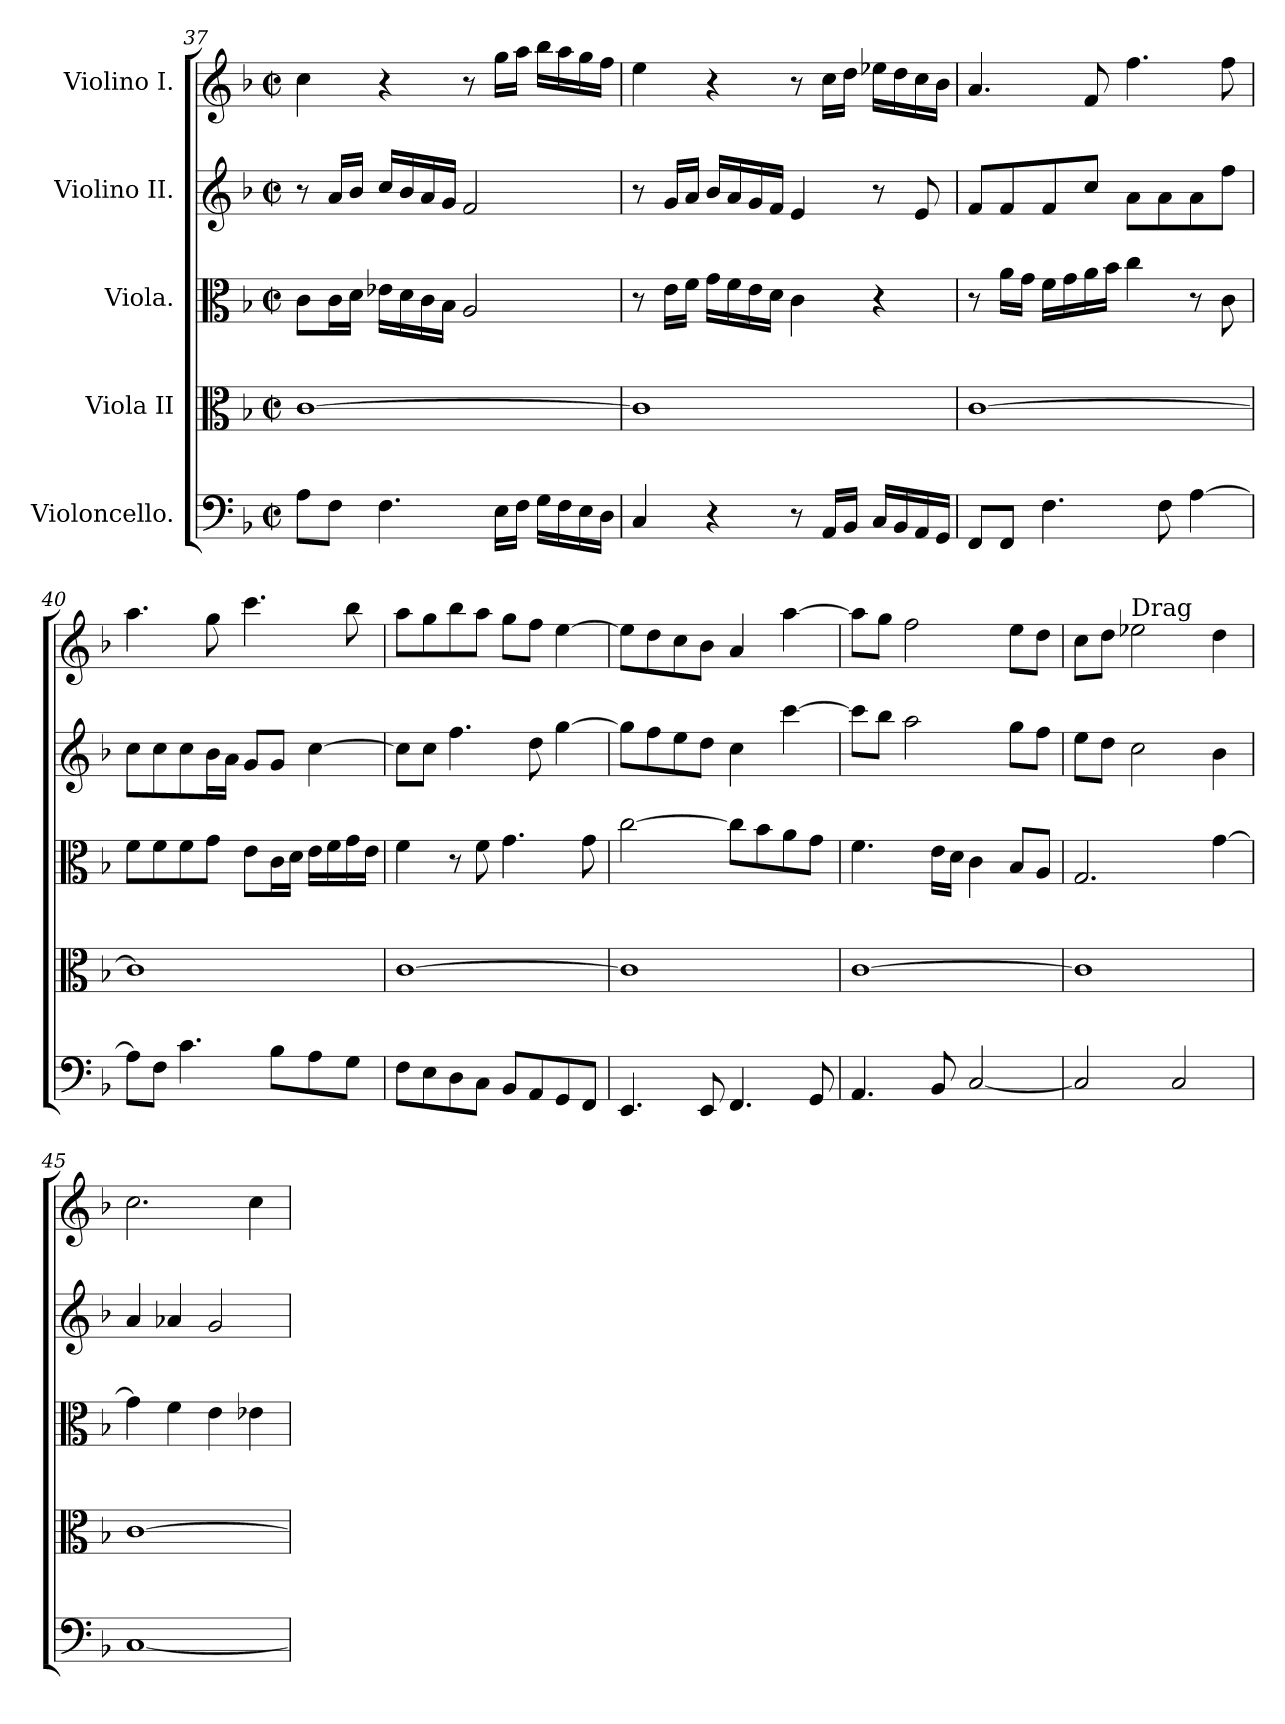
**kern	**kern	**kern	**kern	**kern
*part5	*part4	*part3	*part2	*part1
*staff5	*staff4	*staff3	*staff2	*staff1
*I"Violoncello.	*I"Viola II	*I"Viola.	*I"Violino II.	*I"Violino I.
*clefF4	*clefC3	*clefC3	*clefG2	*clefG2
*k[b-]	*k[b-]	*k[b-]	*k[b-]	*k[b-]
*F:	*F:	*F:	*F:	*F:
*M2/2	*M2/2	*M2/2	*M2/2	*M2/2
*met(c|)	*met(c|)	*met(c|)	*met(c|)	*met(c|)
=37	=37	=37	=37	=37
8A\L	[1c	8c\L	8r	4cc\
8F\J	.	16c\L	16a/LL	.
.	.	16d\JJ	16b-/JJ	.
4.F\	.	16e-X\LL	16cc/LL	4r
.	.	16d\	16b-/	.
.	.	16c\	16a/	.
.	.	16B-\JJ	16g/JJ	.
.	.	2A/	2f/	8r
16E\LL	.	.	.	16gg\LL
16F\JJ	.	.	.	16aa\JJ
16G\LL	.	.	.	16bb-\LL
16F\	.	.	.	16aa\
16E\	.	.	.	16gg\
16D\JJ	.	.	.	16ff\JJ
!!LO:LB:g=z
=38	=38	=38	=38	=38
4C/	1c]	8r	8r	4ee\
.	.	16e\LL	16g/LL	.
.	.	16f\JJ	16a/JJ	.
4r	.	16g\LL	16b-/LL	4r
.	.	16f\	16a/	.
.	.	16e\	16g/	.
.	.	16d\JJ	16f/JJ	.
8r	.	4c\	4e/	8r
16AA/LL	.	.	.	16cc\LL
16BB-/JJ	.	.	.	16dd\JJ
16C/LL	.	4r	8r	16ee-X\LL
16BB-/	.	.	.	16dd\
16AA/	.	.	8e/	16cc\
16GG/JJ	.	.	.	16b-\JJ
=39	=39	=39	=39	=39
8FF/L	[1c	8r	8f/L	4.a/
8FF/J	.	16a\LL	8f/	.
.	.	16g\JJ	.	.
4.F\	.	16f\LL	8f/	.
.	.	16g\	.	.
.	.	16a\	8cc/J	8f/
.	.	16b-\JJ	.	.
.	.	4cc\	8a\L	4.ff\
8F\	.	.	8a\	.
[4A\	.	8r	8a\	.
.	.	8c\	8ff\J	8ff\
=40	=40	=40	=40	=40
8A\L]	1c]	8f\L	8cc\L	4.aa\
8F\J	.	8f\	8cc\	.
4.c\	.	8f\	8cc\	.
.	.	8g\J	16b-\L	8gg\
.	.	.	16a\JJ	.
.	.	8e\L	8g/L	4.ccc\
8B-\L	.	16c\L	8g/J	.
.	.	16d\JJ	.	.
8A\	.	16e\LL	[4cc\	.
.	.	16f\	.	.
8G\J	.	16g\	.	8bb-\
.	.	16e\JJ	.	.
!!LO:PB:g=z
=41	=41	=41	=41	=41
8F\L	[1c	4f\	8cc\L]	8aa\L
8E\	.	.	8cc\J	8gg\
8D\	.	8r	4.ff\	8bb-\
8C\J	.	8f\	.	8aa\J
8BB-/L	.	4.g\	.	8gg\L
8AA/	.	.	8dd\	8ff\J
8GG/	.	.	[4gg\	[4ee\
8FF/J	.	8g\	.	.
=42	=42	=42	=42	=42
4.EE/	1c]	[2cc\	8gg\L]	8ee\L]
.	.	.	8ff\	8dd\
.	.	.	8ee\	8cc\
8EE/	.	.	8dd\J	8b-\J
4.FF/	.	8cc\L]	4cc\	4a/
.	.	8b-\	.	.
.	.	8a\	[4ccc\	[4aa\
8GG/	.	8g\J	.	.
=43	=43	=43	=43	=43
4.AA/	[1c	4.f\	8ccc\L]	8aa\L]
.	.	.	8bb-\J	8gg\J
.	.	.	2aa\	2ff\
8BB-/	.	16e\LL	.	.
.	.	16d\JJ	.	.
[2C/	.	4c\	.	.
.	.	8B-/L	8gg\L	8ee\L
.	.	8A/J	8ff\J	8dd\J
=44	=44	=44	=44	=44
2C/]	1c]	2.G/	8ee\L	8cc\L
.	.	.	8dd\J	8dd\J
!	!	!	!	!LO:TX:a:t=Drag
.	.	.	2cc\	2ee-X\
2C/	.	.	.	.
.	.	[4g\	4b-\	4dd\
=45	=45	=45	=45	=45
[1C	[1c	4g\]	4a/	2.cc\
.	.	4f\	4a-X/	.
.	.	4e\	2g/	.
.	.	4e-X\	.	4cc\
=	=	=	=	=
*-	*-	*-	*-	*-
